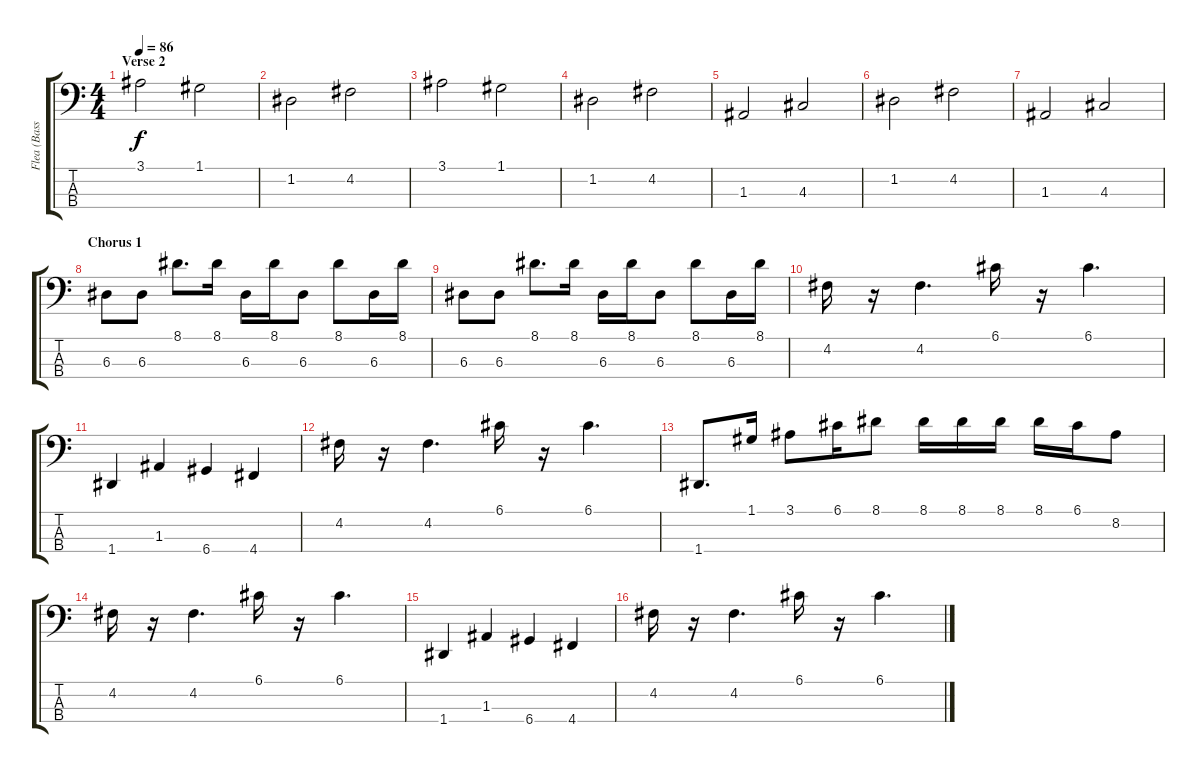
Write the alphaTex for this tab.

\track ("Flea (Bass)" "Flea (Bass") {instrument electricbassfinger}
\staff {score tabs}
\tuning (G2 D2 A1 D1) {hide}
\ts (4 4)
\section ("" "Verse 2")
\tempo 86
\clef f4
\ks c
3.1.2{dy f} 1.1.2 |
1.2.2 4.2.2 |
3.1.2 1.1.2 |
1.2.2 4.2.2 |
1.3.2 4.3.2 |
1.2.2 4.2.2 |
1.3.2 4.3.2 |
\section ("" "Chorus 1")
6.3.8 6.3.8 8.1.8{d} 8.1.16 6.3.16 8.1.16 6.3.8 8.1.8 6.3.16 8.1.16 |
6.3.8 6.3.8 8.1.8{d} 8.1.16 6.3.16 8.1.16 6.3.8 8.1.8 6.3.16 8.1.16 |
4.2.16 r.16 4.2.4{d} 6.1.16 r.16 6.1.4{d} |
1.4.4 1.3.4 6.4.4 4.4.4 |
4.2.16 r.16 4.2.4{d} 6.1.16 r.16 6.1.4{d} |
1.4.8{d} 1.1.16 3.1.8 6.1.16 8.1.8 8.1.16 8.1.16 8.1.16 8.1.16 6.1.16 8.2.8 |
4.2.16 r.16 4.2.4{d} 6.1.16 r.16 6.1.4{d} |
1.4.4 1.3.4 6.4.4 4.4.4 |
4.2.16 r.16 4.2.4{d} 6.1.16 r.16 6.1.4{d}
